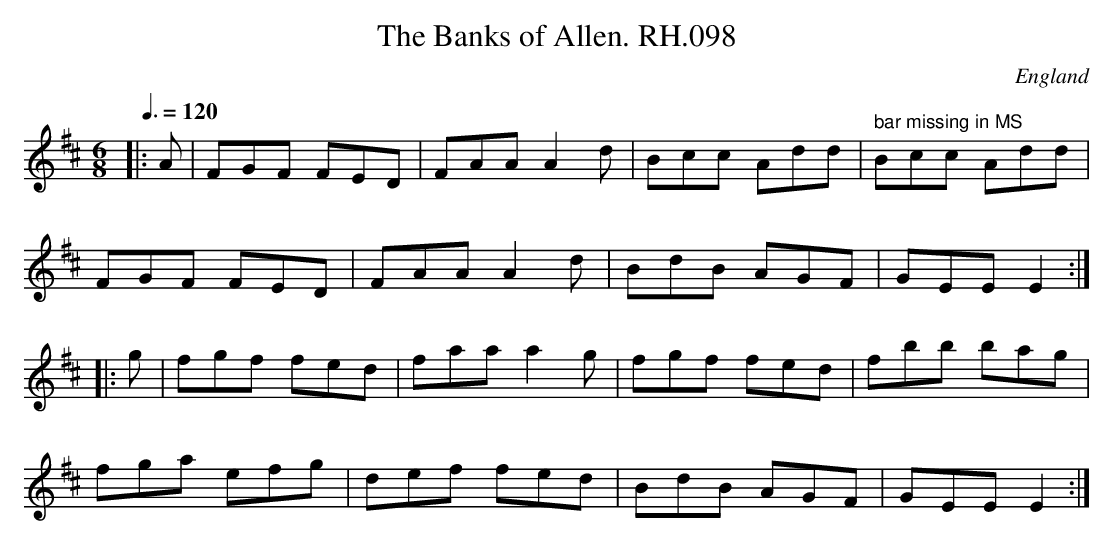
X:1
T:Banks of Allen. RH.098, The
O:England
M:6/8
L:1/8
Q:3/8=120
K:D
|:A|FGF FED|FAA A2d|Bcc Add|\
" bar missing in MS"Bcc Add|
FGF FED|FAA A2d|BdB AGF|GEE E2:|
|:g|fgf fed|faa a2g|fgf fed|fbb bag|
fga efg|def fed|BdB AGF|GEE E2:|
